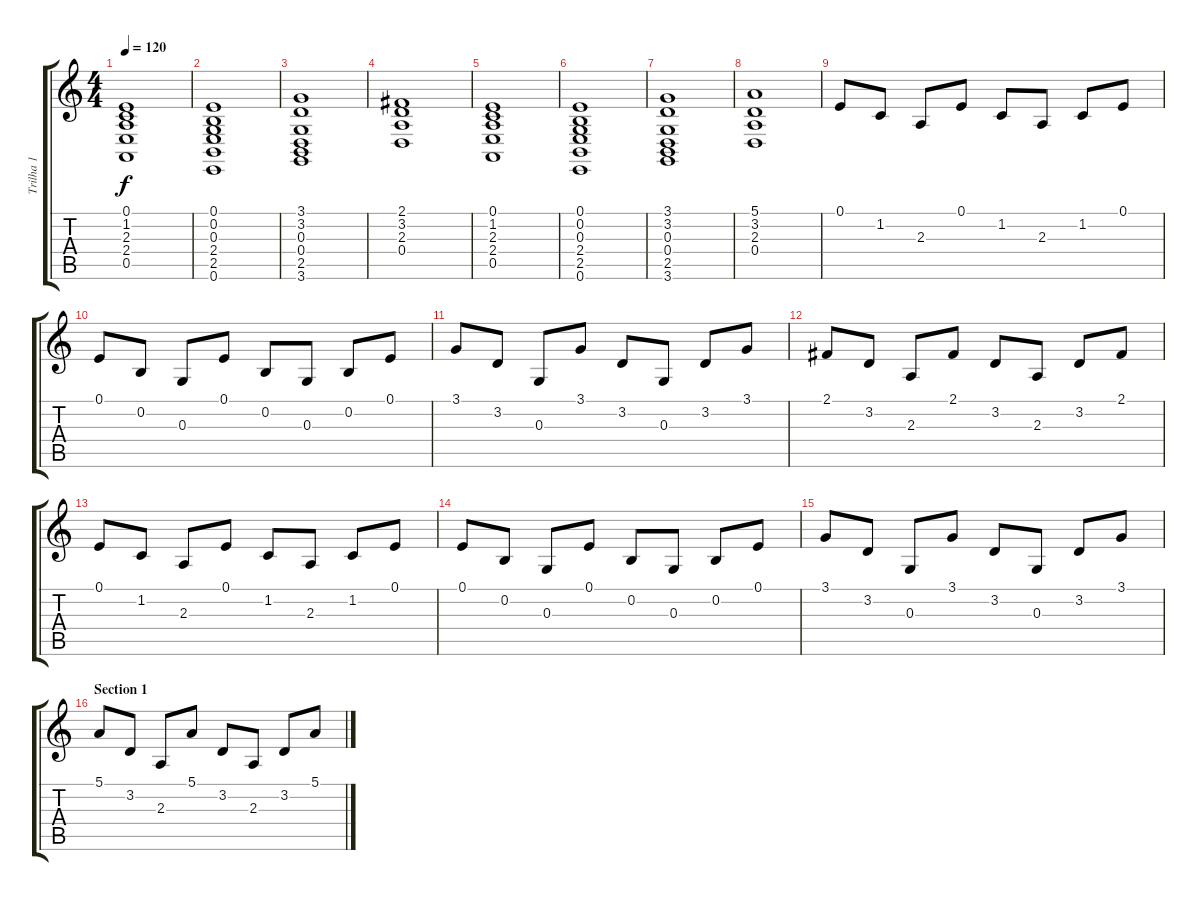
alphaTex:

\track ("Trilha 1" "Trilha 1") {instrument synthstrings1}
\staff {score tabs}
\tuning (E4 B3 G3 D3 A2 E2) {hide}
\ts (4 4)
\tempo 120
\clef g2
\ks c
(0.1 1.2 2.3 2.4 0.5).1{dy f instrument synthstrings1} |
(0.1 0.2 0.3 2.4 2.5 0.6).1 |
(3.1 3.2 0.3 0.4 2.5 3.6).1 |
(2.1 3.2 2.3 0.4).1 |
(0.1 1.2 2.3 2.4 0.5).1 |
(0.1 0.2 0.3 2.4 2.5 0.6).1 |
(3.1 3.2 0.3 0.4 2.5 3.6).1 |
(5.1 3.2 2.3 0.4).1 |
0.1.8{volume 11} 1.2.8 2.3.8 0.1.8 1.2.8 2.3.8 1.2.8 0.1.8 |
0.1.8 0.2.8 0.3.8 0.1.8 0.2.8 0.3.8 0.2.8 0.1.8 |
3.1.8 3.2.8 0.3.8 3.1.8 3.2.8 0.3.8 3.2.8 3.1.8 |
2.1.8 3.2.8 2.3.8 2.1.8 3.2.8 2.3.8 3.2.8 2.1.8 |
0.1.8 1.2.8 2.3.8 0.1.8 1.2.8 2.3.8 1.2.8 0.1.8 |
0.1.8 0.2.8 0.3.8 0.1.8 0.2.8 0.3.8 0.2.8 0.1.8 |
3.1.8 3.2.8 0.3.8 3.1.8 3.2.8 0.3.8 3.2.8 3.1.8 |
\section ("" "Section 1")
5.1.8 3.2.8 2.3.8 5.1.8 3.2.8 2.3.8 3.2.8 5.1.8
